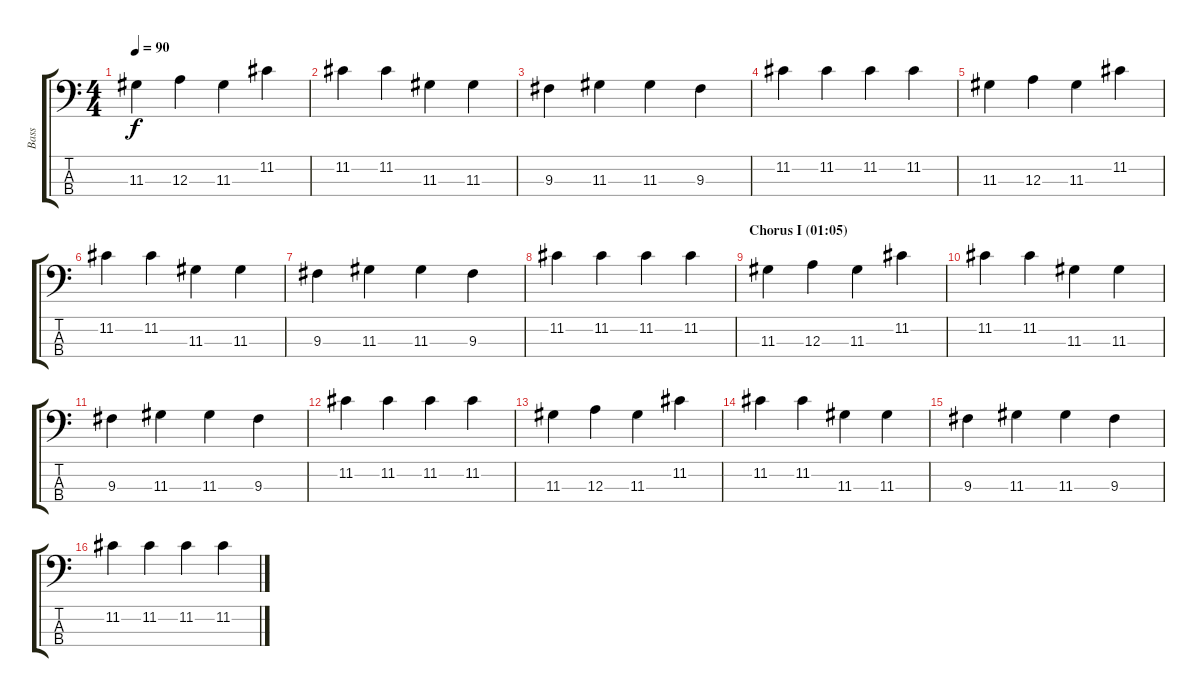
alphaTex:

\track ("Bass" "Bass") {instrument acousticbass}
\staff {score tabs}
\tuning (G2 D2 A1 E1) {hide}
\ts (4 4)
\tempo 90
\clef f4
\ks c
11.3.4{dy f} 12.3.4 11.3.4 11.2.4 |
11.2.4 11.2.4 11.3.4 11.3.4 |
9.3.4 11.3.4 11.3.4 9.3.4 |
11.2.4 11.2.4 11.2.4 11.2.4 |
11.3.4 12.3.4 11.3.4 11.2.4 |
11.2.4 11.2.4 11.3.4 11.3.4 |
9.3.4 11.3.4 11.3.4 9.3.4 |
11.2.4 11.2.4 11.2.4 11.2.4 |
\section ("" "Chorus I (01:05)")
11.3.4 12.3.4 11.3.4 11.2.4 |
11.2.4 11.2.4 11.3.4 11.3.4 |
9.3.4 11.3.4 11.3.4 9.3.4 |
11.2.4 11.2.4 11.2.4 11.2.4 |
11.3.4 12.3.4 11.3.4 11.2.4 |
11.2.4 11.2.4 11.3.4 11.3.4 |
9.3.4 11.3.4 11.3.4 9.3.4 |
11.2.4 11.2.4 11.2.4 11.2.4
